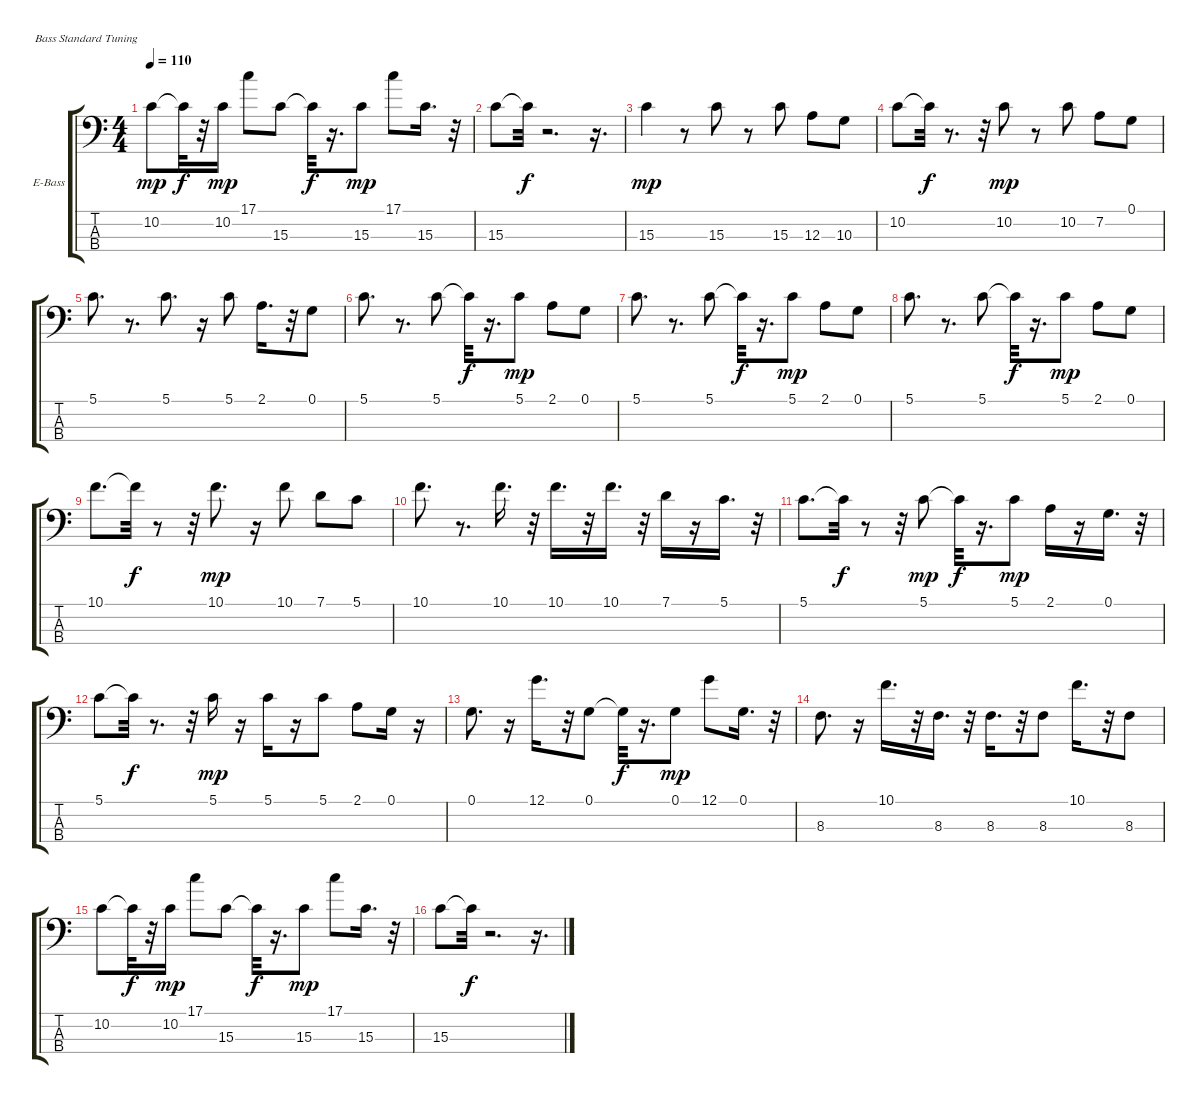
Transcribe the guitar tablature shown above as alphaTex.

\bracketExtendMode groupsimilarinstruments
\firstSystemTrackNameOrientation horizontal
\otherSystemsTrackNameOrientation horizontal
\track ("Electric Bass" "E-Bass") {instrument electricbassfinger}
\staff {score tabs}
\tuning (G2 D2 A1 E1)
\ts (4 4)
\tempo 110
\clef f4
\ks c
10.2.8{dy mp} 10.2{t}.32{dy f} r.32 10.2.16{dy mp} 17.1.8 15.3.8 15.3{t}.32{dy f} r.16{d} 15.3.8{dy mp} 17.1.8 15.3.16{d} r.32 |
15.3.8 15.3{t}.32{dy f} r.2{d} r.16{d} |
15.3.4{dy mp} r.8 15.3.8 r.8 15.3.8 12.3.8 10.3.8 |
10.2.8 10.2{t}.32{dy f} r.8{d} r.32 10.2.8{dy mp} r.8 10.2.8 7.2.8 0.1.8 |
5.1.8{d} r.8{d} 5.1.8{d} r.16 5.1.8 2.1.16{d} r.32 0.1.8 |
5.1.8{d} r.8{d} 5.1.8 5.1{t}.32{dy f} r.16{d} 5.1.8{dy mp} 2.1.8 0.1.8 |
5.1.8{d} r.8{d} 5.1.8 5.1{t}.32{dy f} r.16{d} 5.1.8{dy mp} 2.1.8 0.1.8 |
5.1.8{d} r.8{d} 5.1.8 5.1{t}.32{dy f} r.16{d} 5.1.8{dy mp} 2.1.8 0.1.8 |
10.1.8{d} 10.1{t}.32{dy f} r.8 r.32 10.1.8{d dy mp} r.16 10.1.8 7.1.8 5.1.8 |
10.1.8{d} r.8{d} 10.1.16{d} r.32 10.1.16{d} r.32 10.1.16{d} r.32 7.1.16 r.16 5.1.16{d} r.32 |
5.1.8{d} 5.1{t}.32{dy f} r.8 r.32 5.1.8{dy mp} 5.1{t}.32{dy f} r.16{d} 5.1.8{dy mp} 2.1.16 r.16 0.1.16{d} r.32 |
5.1.8 5.1{t}.32{dy f} r.8{d} r.32 5.1.16{dy mp} r.16 5.1.16 r.16 5.1.8 2.1.8 0.1.16 r.16 |
0.1.8{d} r.16 12.1.16{d} r.32 0.1.8 0.1{t}.32{dy f} r.16{d} 0.1.8{dy mp} 12.1.8 0.1.16{d} r.32 |
8.3.8{d} r.16 10.1.16{d} r.32 8.3.16{d} r.32 8.3.16{d} r.32 8.3.8 10.1.16{d} r.32 8.3.8 |
10.2.8 10.2{t}.32{dy f} r.32 10.2.16{dy mp} 17.1.8 15.3.8 15.3{t}.32{dy f} r.16{d} 15.3.8{dy mp} 17.1.8 15.3.16{d} r.32 |
15.3.8 15.3{t}.32{dy f} r.2{d} r.16{d}
